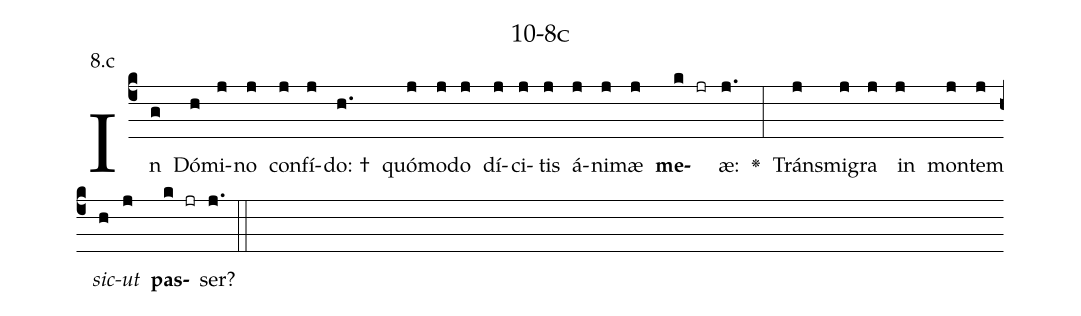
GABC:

name: 10-8c;
annotation: 8.c;
%%
(c4)In(g) Dó(h)mi(j)no(j) con(j)fí(j)do: †(h.) quó(j)mo(j)do(j) dí(j)ci(j)tis(j) á(j)ni(j)mæ(j) <b>me</b>(k jr)æ:(j.) <v>\greheightstar</v>(:) Tráns(j)mi(j)gra(j) in(j) mon(j)tem(j) <i>sic</i>(h)<i>ut</i>(j) <b>pas</b>(k jr)ser?(j.) (::)


%E(j) u(j) o(h) u(j) a(k) e.(j.) (::)
